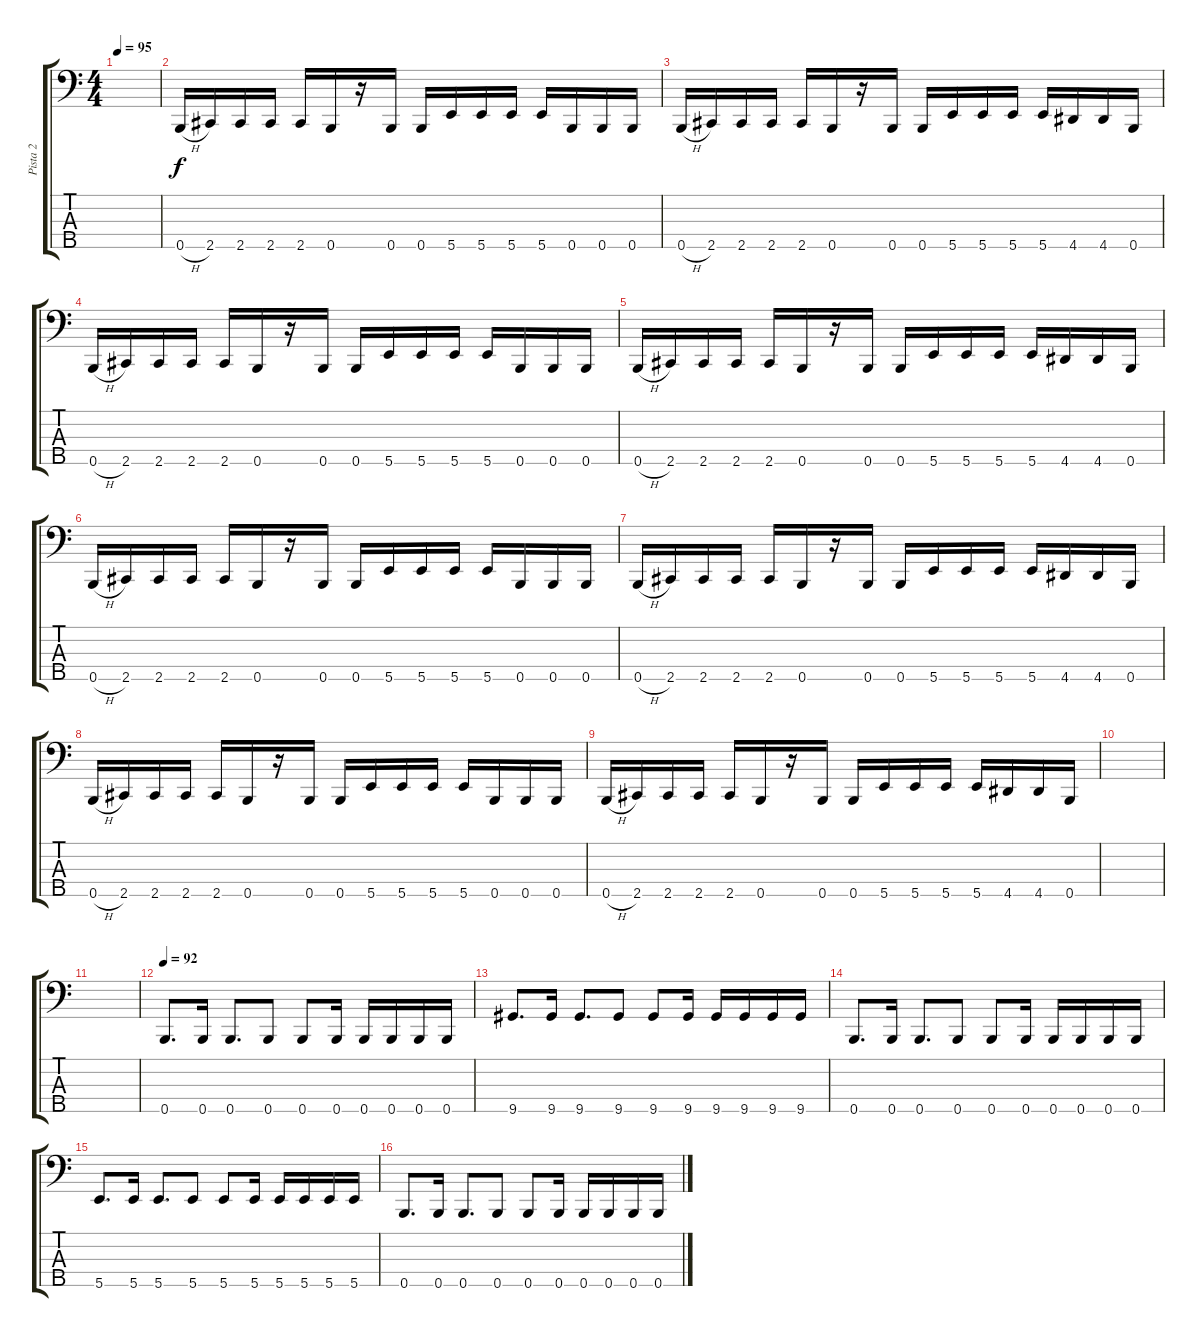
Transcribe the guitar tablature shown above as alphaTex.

\track ("Pista 2" "Pista 2") {instrument electricbassfinger}
\staff {score tabs}
\tuning (G2 D2 A1 E1 B0) {hide}
\ts (4 4)
\tempo 95
\clef f4
\ks c
|
0.5{h}.16 2.5.16 2.5.16 2.5.16 2.5.16 0.5.16 r.16 0.5.16 0.5.16 5.5.16 5.5.16 5.5.16 5.5.16 0.5.16 0.5.16 0.5.16 |
0.5{h}.16 2.5.16 2.5.16 2.5.16 2.5.16 0.5.16 r.16 0.5.16 0.5.16 5.5.16 5.5.16 5.5.16 5.5.16 4.5.16 4.5.16 0.5.16 |
0.5{h}.16 2.5.16 2.5.16 2.5.16 2.5.16 0.5.16 r.16 0.5.16 0.5.16 5.5.16 5.5.16 5.5.16 5.5.16 0.5.16 0.5.16 0.5.16 |
0.5{h}.16 2.5.16 2.5.16 2.5.16 2.5.16 0.5.16 r.16 0.5.16 0.5.16 5.5.16 5.5.16 5.5.16 5.5.16 4.5.16 4.5.16 0.5.16 |
0.5{h}.16 2.5.16 2.5.16 2.5.16 2.5.16 0.5.16 r.16 0.5.16 0.5.16 5.5.16 5.5.16 5.5.16 5.5.16 0.5.16 0.5.16 0.5.16 |
0.5{h}.16 2.5.16 2.5.16 2.5.16 2.5.16 0.5.16 r.16 0.5.16 0.5.16 5.5.16 5.5.16 5.5.16 5.5.16 4.5.16 4.5.16 0.5.16 |
0.5{h}.16 2.5.16 2.5.16 2.5.16 2.5.16 0.5.16 r.16 0.5.16 0.5.16 5.5.16 5.5.16 5.5.16 5.5.16 0.5.16 0.5.16 0.5.16 |
0.5{h}.16 2.5.16 2.5.16 2.5.16 2.5.16 0.5.16 r.16 0.5.16 0.5.16 5.5.16 5.5.16 5.5.16 5.5.16 4.5.16 4.5.16 0.5.16 |
|
|
\tempo 92
0.5.8{d} 0.5.16 0.5.8{d} 0.5.8 0.5.8 0.5.16 0.5.16 0.5.16 0.5.16 0.5.16 |
9.5.8{d} 9.5.16 9.5.8{d} 9.5.8 9.5.8 9.5.16 9.5.16 9.5.16 9.5.16 9.5.16 |
0.5.8{d} 0.5.16 0.5.8{d} 0.5.8 0.5.8 0.5.16 0.5.16 0.5.16 0.5.16 0.5.16 |
5.5.8{d} 5.5.16 5.5.8{d} 5.5.8 5.5.8 5.5.16 5.5.16 5.5.16 5.5.16 5.5.16 |
0.5.8{d} 0.5.16 0.5.8{d} 0.5.8 0.5.8 0.5.16 0.5.16 0.5.16 0.5.16 0.5.16
